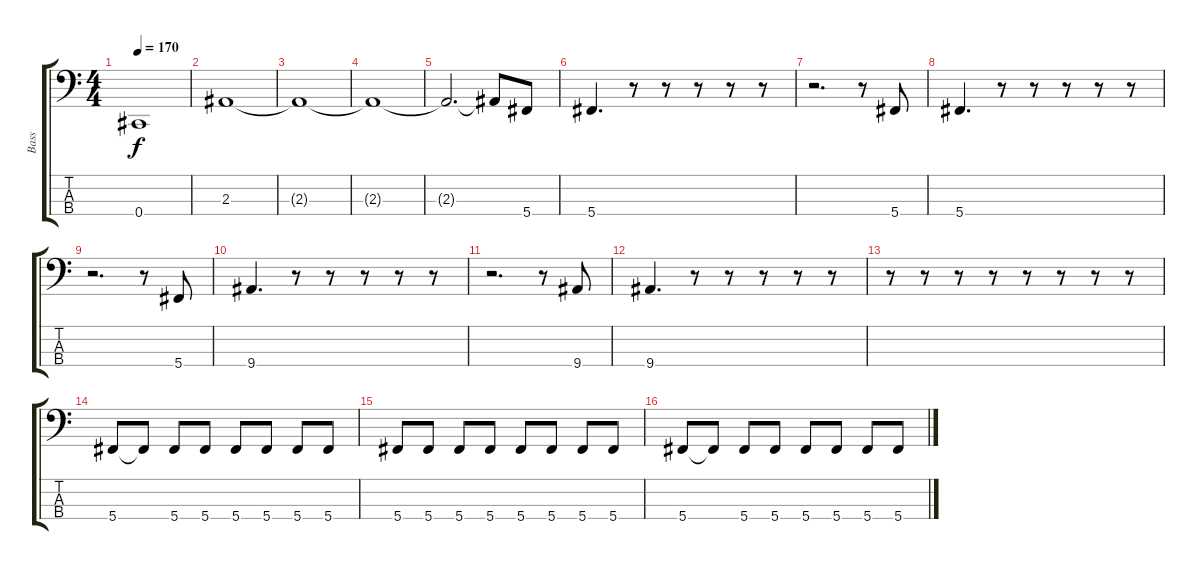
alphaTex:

\track ("Bass" "Bass") {instrument electricbassfinger}
\staff {score tabs}
\tuning (Gb2 Db2 Ab1 Db1) {hide}
\ts (4 4)
\tempo 170
\clef f4
\ks c
0.4{t}.1{dy f} |
2.3.1 |
2.3{t}.1 |
2.3{t}.1 |
2.3{t}.2{d} 2.3{t}.8 5.4.8 |
5.4.4{d} r.8 r.8 r.8 r.8 r.8 |
r.2{d} r.8 5.4.8 |
5.4.4{d} r.8 r.8 r.8 r.8 r.8 |
r.2{d} r.8 5.4.8 |
9.4.4{d} r.8 r.8 r.8 r.8 r.8 |
r.2{d} r.8 9.4.8 |
9.4.4{d} r.8 r.8 r.8 r.8 r.8 |
r.8 r.8 r.8 r.8 r.8 r.8 r.8 r.8 |
5.4.8 5.4{t}.8 5.4.8 5.4.8 5.4.8 5.4.8 5.4.8 5.4.8 |
5.4.8 5.4.8 5.4.8 5.4.8 5.4.8 5.4.8 5.4.8 5.4.8 |
5.4.8 5.4{t}.8 5.4.8 5.4.8 5.4.8 5.4.8 5.4.8 5.4.8
